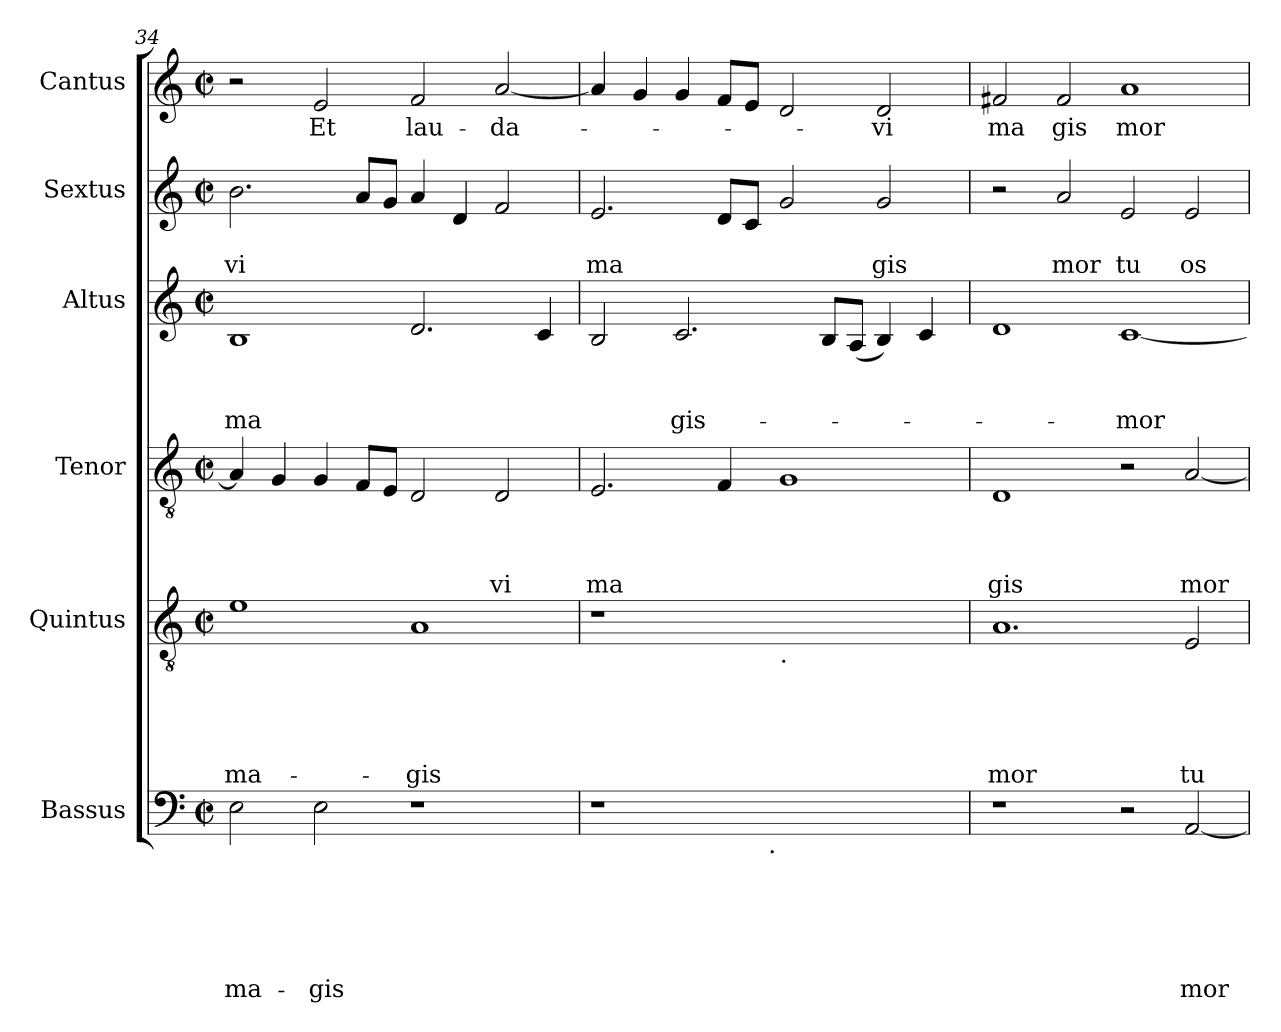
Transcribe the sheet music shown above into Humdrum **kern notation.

**kern	**text	**text	**text	**text	**text	**text	**kern	**text	**text	**text	**text	**text	**kern	**text	**text	**text	**text	**kern	**text	**text	**text	**kern	**text	**text	**kern	**text
*part6	*part6	*part6	*part6	*part6	*part6	*part6	*part5	*part5	*part5	*part5	*part5	*part5	*part4	*part4	*part4	*part4	*part4	*part3	*part3	*part3	*part3	*part2	*part2	*part2	*part1	*part1
*staff6	*staff6	*staff6	*staff6	*staff6	*staff6	*staff6	*staff5	*staff5	*staff5	*staff5	*staff5	*staff5	*staff4	*staff4	*staff4	*staff4	*staff4	*staff3	*staff3	*staff3	*staff3	*staff2	*staff2	*staff2	*staff1	*staff1
*I"Bassus	*	*	*	*	*	*	*I"Quintus	*	*	*	*	*	*I"Tenor	*	*	*	*	*I"Altus	*	*	*	*I"Sextus	*	*	*I"Cantus	*
*clefF4	*	*	*	*	*	*	*clefGv2	*	*	*	*	*	*clefGv2	*	*	*	*	*clefG2	*	*	*	*clefG2	*	*	*clefG2	*
*k[]	*	*	*	*	*	*	*k[]	*	*	*	*	*	*k[]	*	*	*	*	*k[]	*	*	*	*k[]	*	*	*k[]	*
*C:	*	*	*	*	*	*	*C:	*	*	*	*	*	*C:	*	*	*	*	*C:	*	*	*	*C:	*	*	*C:	*
*M2/2	*	*	*	*	*	*	*M2/2	*	*	*	*	*	*M2/2	*	*	*	*	*M2/2	*	*	*	*M2/2	*	*	*M2/2	*
*met(c|)	*	*	*	*	*	*	*met(c|)	*	*	*	*	*	*met(c|)	*	*	*	*	*met(c|)	*	*	*	*met(c|)	*	*	*met(c|)	*
=34	=34	=34	=34	=34	=34	=34	=34	=34	=34	=34	=34	=34	=34	=34	=34	=34	=34	=34	=34	=34	=34	=34	=34	=34	=34	=34
!	!	!	!	!	!	!LO:LY:b	!	!	!	!	!	!LO:LY:b	!	!	!	!	!	!	!	!	!LO:LY:b	!	!	!LO:LY:b	!	!
2E\	.	.	.	.	.	ma-	1e	.	.	.	.	ma-	4A/]	.	.	.	.	1B	.	.	ma	2.b\	.	vi	2r	.
.	.	.	.	.	.	.	.	.	.	.	.	.	4G/	.	.	.	.	.	.	.	.	.	.	.	.	.
!	!	!	!	!	!	!LO:LY:b	!	!	!	!	!	!	!	!	!	!	!	!	!	!	!	!	!	!	!	!LO:LY:b
2E\	.	.	.	.	.	-gis	.	.	.	.	.	.	4G/	.	.	.	.	.	.	.	.	.	.	.	2e/	-Et
.	.	.	.	.	.	.	.	.	.	.	.	.	8F/L	.	.	.	.	.	.	.	.	8a/L	.	.	.	.
.	.	.	.	.	.	.	.	.	.	.	.	.	8E/J	.	.	.	.	.	.	.	.	8g/J	.	.	.	.
!	!	!	!	!	!	!	!	!	!	!	!	!LO:LY:b	!	!	!	!	!	!	!	!	!	!	!	!	!	!LO:LY:b
1r	.	.	.	.	.	.	1A	.	.	.	.	-gis	2D/	.	.	.	.	2.d/	.	.	.	4a/	.	.	2f/	lau-
.	.	.	.	.	.	.	.	.	.	.	.	.	.	.	.	.	.	.	.	.	.	4d/	.	.	.	.
!	!	!	!	!	!	!	!	!	!	!	!	!	!	!	!	!	!LO:LY:b	!	!	!	!	!	!	!	!	!LO:LY:b
.	.	.	.	.	.	.	.	.	.	.	.	.	2D/	.	.	.	vi	.	.	.	.	2f/	.	.	[>2a/	-da-
.	.	.	.	.	.	.	.	.	.	.	.	.	.	.	.	.	.	4c/	.	.	.	.	.	.	.	.
!!LO:PB:g=z
=35	=35	=35	=35	=35	=35	=35	=35	=35	=35	=35	=35	=35	=35	=35	=35	=35	=35	=35	=35	=35	=35	=35	=35	=35	=35	=35
!	!	!	!	!	!	!	!	!	!	!	!	!	!	!	!	!	!LO:LY:b	!	!	!	!	!	!	!LO:LY:b	!	!
*^	*	*	*	*	*	*	*	*	*	*	*	*	*	*	*	*	*	*	*	*	*	*	*	*	*	*
1r	2ryy	.	.	.	.	.	.	1r	.	.	.	.	.	2.E/	.	.	.	ma	2B/	.	.	.	2.e/	.	ma	4a/]	.
.	.	.	.	.	.	.	.	.	.	.	.	.	.	.	.	.	.	.	.	.	.	.	.	.	.	4g/	.
!	!	!	!	!	!	!	!	!	!	!	!	!	!	!	!	!	!	!	!	!	!	!LO:LY:b	!	!	!	!	!
.	4...ryy	.	.	.	.	.	.	.	.	.	.	.	.	.	.	.	.	.	2.c/	.	.	gis-	.	.	.	4g/	.
.	.	.	.	.	.	.	.	.	.	.	.	.	.	4F/	.	.	.	.	.	.	.	.	8d/L	.	.	8f/L	.
.	.	.	.	.	.	.	.	.	.	.	.	.	.	.	.	.	.	.	.	.	.	.	8c/J	.	.	8e/J	.
!	!LO:TX:b:t=.	!	!	!	!	!	!	!	!	!	!	!	!	!	!	!	!	!	!	!	!	!	!	!	!	!	!
.	1ryy	.	.	.	.	.	.	.	.	.	.	.	.	.	.	.	.	.	.	.	.	.	.	.	.	.	.
!	!	!	!	!	!	!	!	!LO:TX:b:t=.	!	!	!	!	!	!	!	!	!	!	!	!	!	!	!	!	!	!	!
1ryy	.	.	.	.	.	.	.	1ryy	.	.	.	.	.	1G	.	.	.	.	.	.	.	.	2g/	.	.	2d/	.
.	.	.	.	.	.	.	.	.	.	.	.	.	.	.	.	.	.	.	8B/L	.	.	.	.	.	.	.	.
.	.	.	.	.	.	.	.	.	.	.	.	.	.	.	.	.	.	.	(8A/J	.	.	.	.	.	.	.	.
!	!	!	!	!	!	!	!	!	!	!	!	!	!	!	!	!	!	!	!	!	!	!	!	!	!LO:LY:b	!	!LO:LY:b
.	.	.	.	.	.	.	.	.	.	.	.	.	.	.	.	.	.	.	4B/)	.	.	.	2g/	.	gis	2d/	-vi
.	.	.	.	.	.	.	.	.	.	.	.	.	.	.	.	.	.	.	4c/	.	.	.	.	.	.	.	.
.	32ryy	.	.	.	.	.	.	.	.	.	.	.	.	.	.	.	.	.	.	.	.	.	.	.	.	.	.
=36	=36	=36	=36	=36	=36	=36	=36	=36	=36	=36	=36	=36	=36	=36	=36	=36	=36	=36	=36	=36	=36	=36	=36	=36	=36	=36	=36
!	!	!	!	!	!	!	!	!	!	!	!	!	!LO:LY:b	!	!	!	!	!LO:LY:b	!	!	!	!	!	!	!	!	!LO:LY:b
*v	*v	*	*	*	*	*	*	*	*	*	*	*	*	*	*	*	*	*	*	*	*	*	*	*	*	*	*
1r	.	.	.	.	.	.	1.A	.	.	.	.	mor	1D	.	.	.	gis	1d	.	.	.	2r	.	.	2f#X/	ma
!	!	!	!	!	!	!	!	!	!	!	!	!	!	!	!	!	!	!	!	!	!	!	!	!LO:LY:b	!	!LO:LY:b
.	.	.	.	.	.	.	.	.	.	.	.	.	.	.	.	.	.	.	.	.	.	2a/	.	mor	2f#/	gis
!	!	!	!	!	!	!	!	!	!	!	!	!	!	!	!	!	!	!	!	!	!LO:LY:b	!	!	!LO:LY:b	!	!LO:LY:b
2r	.	.	.	.	.	.	.	.	.	.	.	.	2r	.	.	.	.	[<1c	.	.	-mor-	2e/	.	tu	1a	mor
!	!	!	!	!	!	!LO:LY:b	!	!	!	!	!	!LO:LY:b	!	!	!	!	!LO:LY:b	!	!	!	!	!	!	!LO:LY:b	!	!
[<2AA/	.	.	.	.	.	mor	2E/	.	.	.	.	tu	[<2A/	.	.	.	mor	.	.	.	.	2e/	.	os	.	.
=	=	=	=	=	=	=	=	=	=	=	=	=	=	=	=	=	=	=	=	=	=	=	=	=	=	=
*-	*-	*-	*-	*-	*-	*-	*-	*-	*-	*-	*-	*-	*-	*-	*-	*-	*-	*-	*-	*-	*-	*-	*-	*-	*-	*-
